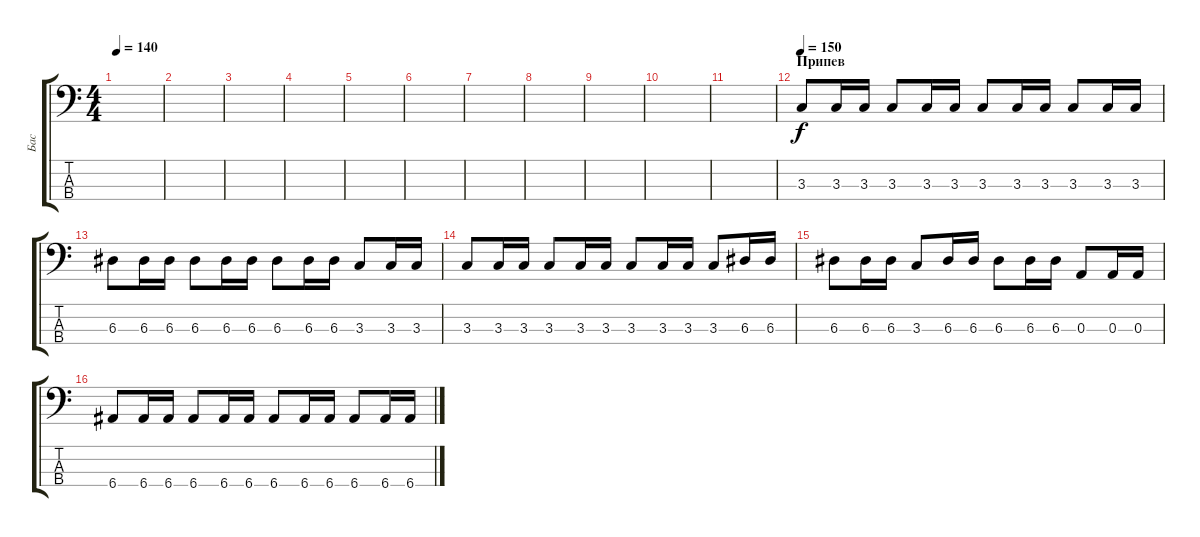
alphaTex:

\track ("Бас" "Бас") {instrument electricbassfinger}
\staff {score tabs}
\tuning (G2 D2 A1 E1) {hide}
\ts (4 4)
\tempo 140
\clef f4
\ks c
|
|
|
|
|
|
|
|
|
|
|
\section ("" "Припев")
\tempo 150
3.3.8 3.3.16 3.3.16 3.3.8 3.3.16 3.3.16 3.3.8 3.3.16 3.3.16 3.3.8 3.3.16 3.3.16 |
6.3.8 6.3.16 6.3.16 6.3.8 6.3.16 6.3.16 6.3.8 6.3.16 6.3.16 3.3.8 3.3.16 3.3.16 |
3.3.8 3.3.16 3.3.16 3.3.8 3.3.16 3.3.16 3.3.8 3.3.16 3.3.16 3.3.8 6.3.16 6.3.16 |
6.3.8 6.3.16 6.3.16 3.3.8 6.3.16 6.3.16 6.3.8 6.3.16 6.3.16 0.3.8 0.3.16 0.3.16 |
6.4.8 6.4.16 6.4.16 6.4.8 6.4.16 6.4.16 6.4.8 6.4.16 6.4.16 6.4.8 6.4.16 6.4.16
